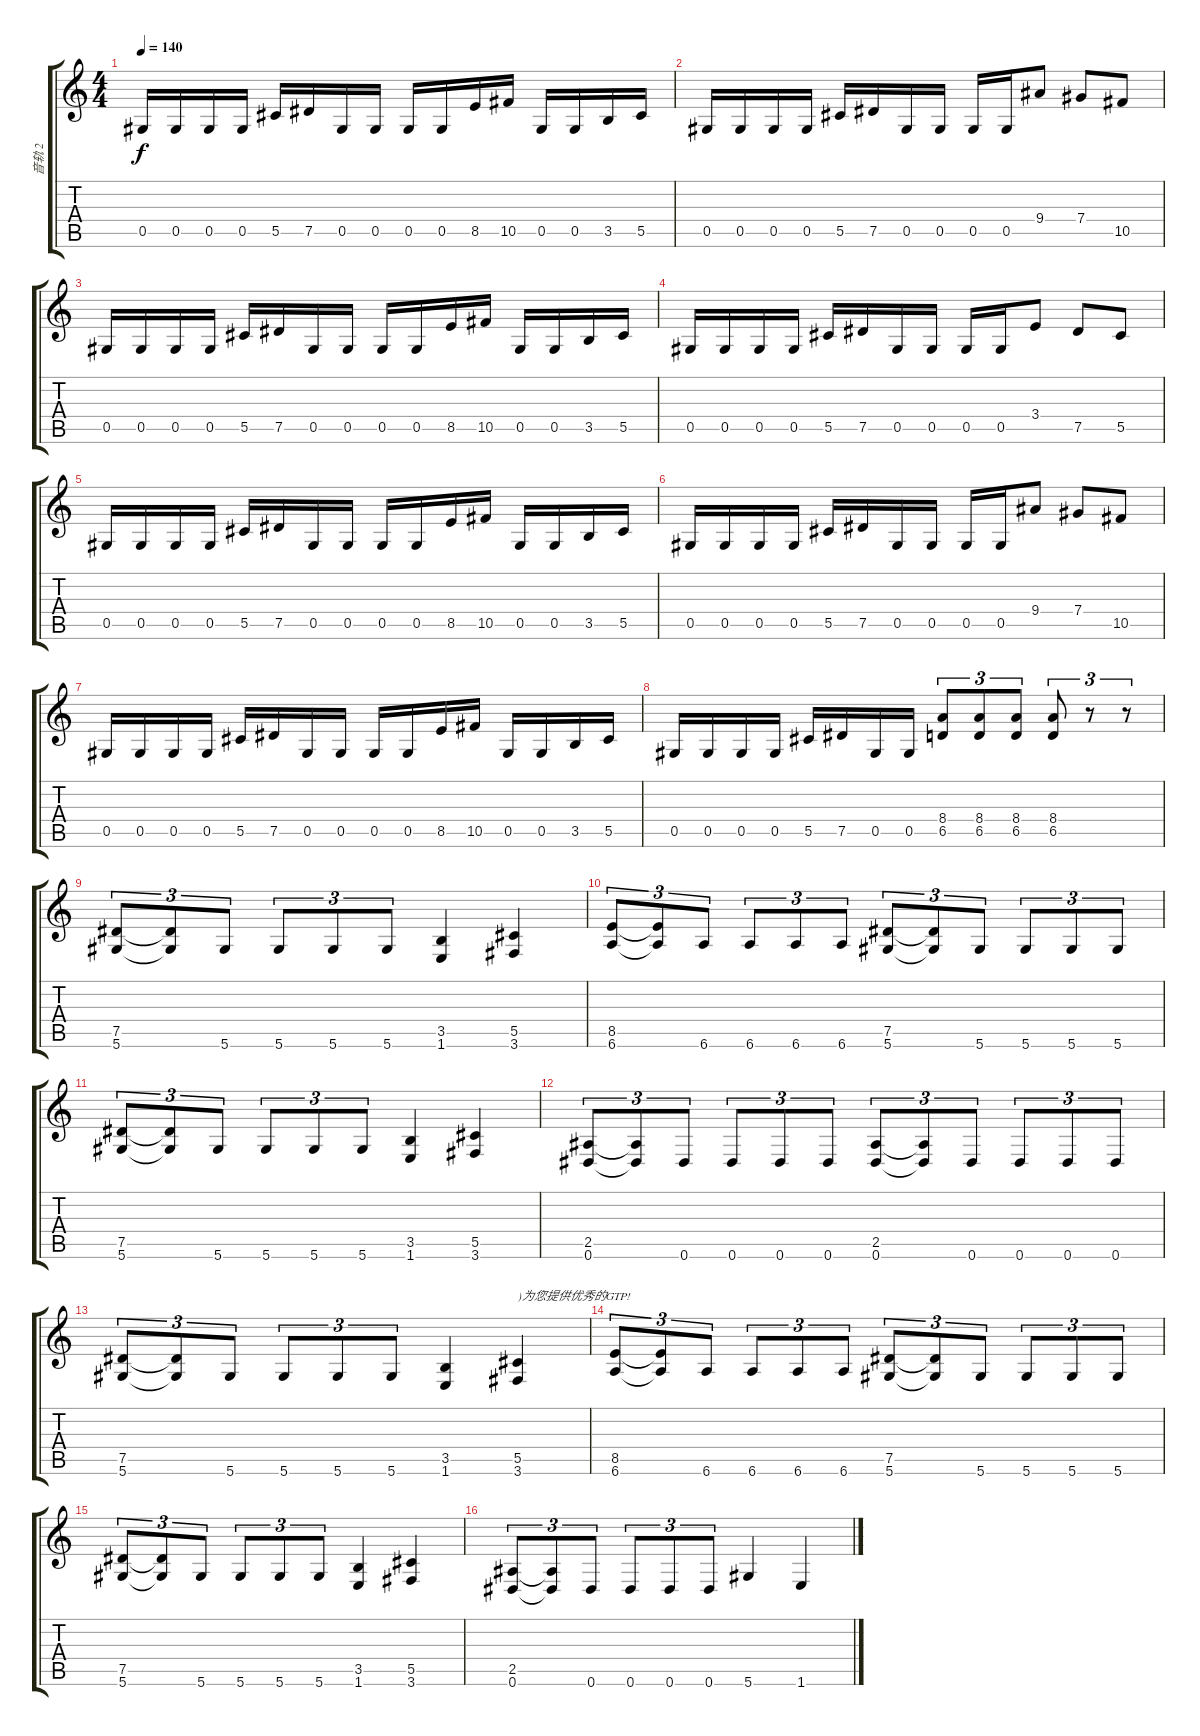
\track ("音轨 2" "音轨 2") {instrument distortionguitar}
\staff {score tabs}
\tuning (Eb4 Bb3 Gb3 Db3 Ab2 Eb2) {hide}
\ts (4 4)
\tempo 140
\clef g2
\ks c
0.5.16{dy f} 0.5.16 0.5.16 0.5.16 5.5.16 7.5.16 0.5.16 0.5.16 0.5.16 0.5.16 8.5.16 10.5.16 0.5.16 0.5.16 3.5.16 5.5.16 |
0.5.16 0.5.16 0.5.16 0.5.16 5.5.16 7.5.16 0.5.16 0.5.16 0.5.16 0.5.16 9.4.8 7.4.8 10.5.8 |
0.5.16 0.5.16 0.5.16 0.5.16 5.5.16 7.5.16 0.5.16 0.5.16 0.5.16 0.5.16 8.5.16 10.5.16 0.5.16 0.5.16 3.5.16 5.5.16 |
0.5.16 0.5.16 0.5.16 0.5.16 5.5.16 7.5.16 0.5.16 0.5.16 0.5.16 0.5.16 3.4.8 7.5.8 5.5.8 |
0.5.16 0.5.16 0.5.16 0.5.16 5.5.16 7.5.16 0.5.16 0.5.16 0.5.16 0.5.16 8.5.16 10.5.16 0.5.16 0.5.16 3.5.16 5.5.16 |
0.5.16 0.5.16 0.5.16 0.5.16 5.5.16 7.5.16 0.5.16 0.5.16 0.5.16 0.5.16 9.4.8 7.4.8 10.5.8 |
0.5.16 0.5.16 0.5.16 0.5.16 5.5.16 7.5.16 0.5.16 0.5.16 0.5.16 0.5.16 8.5.16 10.5.16 0.5.16 0.5.16 3.5.16 5.5.16 |
0.5.16 0.5.16 0.5.16 0.5.16 5.5.16 7.5.16 0.5.16 0.5.16 (8.4 6.5).8{tu (3 2)} (8.4 6.5).8{tu (3 2)} (8.4 6.5).8{tu (3 2)} (8.4 6.5).8{tu (3 2)} r.8{tu (3 2)} r.8{tu (3 2)} |
(7.5 5.6).8{tu (3 2)} (7.5{t} 5.6{t}).8{tu (3 2)} 5.6.8{tu (3 2)} 5.6.8{tu (3 2)} 5.6.8{tu (3 2)} 5.6.8{tu (3 2)} (3.5 1.6).4 (5.5 3.6).4 |
(8.5 6.6).8{tu (3 2)} (8.5{t} 6.6{t}).8{tu (3 2)} 6.6.8{tu (3 2)} 6.6.8{tu (3 2)} 6.6.8{tu (3 2)} 6.6.8{tu (3 2)} (7.5 5.6).8{tu (3 2)} (7.5{t} 5.6{t}).8{tu (3 2)} 5.6.8{tu (3 2)} 5.6.8{tu (3 2)} 5.6.8{tu (3 2)} 5.6.8{tu (3 2)} |
(7.5 5.6).8{tu (3 2)} (7.5{t} 5.6{t}).8{tu (3 2)} 5.6.8{tu (3 2)} 5.6.8{tu (3 2)} 5.6.8{tu (3 2)} 5.6.8{tu (3 2)} (3.5 1.6).4 (5.5 3.6).4 |
(2.5 0.6).8{tu (3 2)} (2.5{t} 0.6{t}).8{tu (3 2)} 0.6.8{tu (3 2)} 0.6.8{tu (3 2)} 0.6.8{tu (3 2)} 0.6.8{tu (3 2)} (2.5 0.6).8{tu (3 2)} (2.5{t} 0.6{t}).8{tu (3 2)} 0.6.8{tu (3 2)} 0.6.8{tu (3 2)} 0.6.8{tu (3 2)} 0.6.8{tu (3 2)} |
(7.5 5.6).8{tu (3 2)} (7.5{t} 5.6{t}).8{tu (3 2)} 5.6.8{tu (3 2)} 5.6.8{tu (3 2)} 5.6.8{tu (3 2)} 5.6.8{tu (3 2)} (3.5 1.6).4 (5.5 3.6).4{txt ")为您提供优秀的GTP!"} |
(8.5 6.6).8{tu (3 2)} (8.5{t} 6.6{t}).8{tu (3 2)} 6.6.8{tu (3 2)} 6.6.8{tu (3 2)} 6.6.8{tu (3 2)} 6.6.8{tu (3 2)} (7.5 5.6).8{tu (3 2)} (7.5{t} 5.6{t}).8{tu (3 2)} 5.6.8{tu (3 2)} 5.6.8{tu (3 2)} 5.6.8{tu (3 2)} 5.6.8{tu (3 2)} |
(7.5 5.6).8{tu (3 2)} (7.5{t} 5.6{t}).8{tu (3 2)} 5.6.8{tu (3 2)} 5.6.8{tu (3 2)} 5.6.8{tu (3 2)} 5.6.8{tu (3 2)} (3.5 1.6).4 (5.5 3.6).4 |
(2.5 0.6).8{tu (3 2)} (2.5{t} 0.6{t}).8{tu (3 2)} 0.6.8{tu (3 2)} 0.6.8{tu (3 2)} 0.6.8{tu (3 2)} 0.6.8{tu (3 2)} 5.6.4 1.6.4
